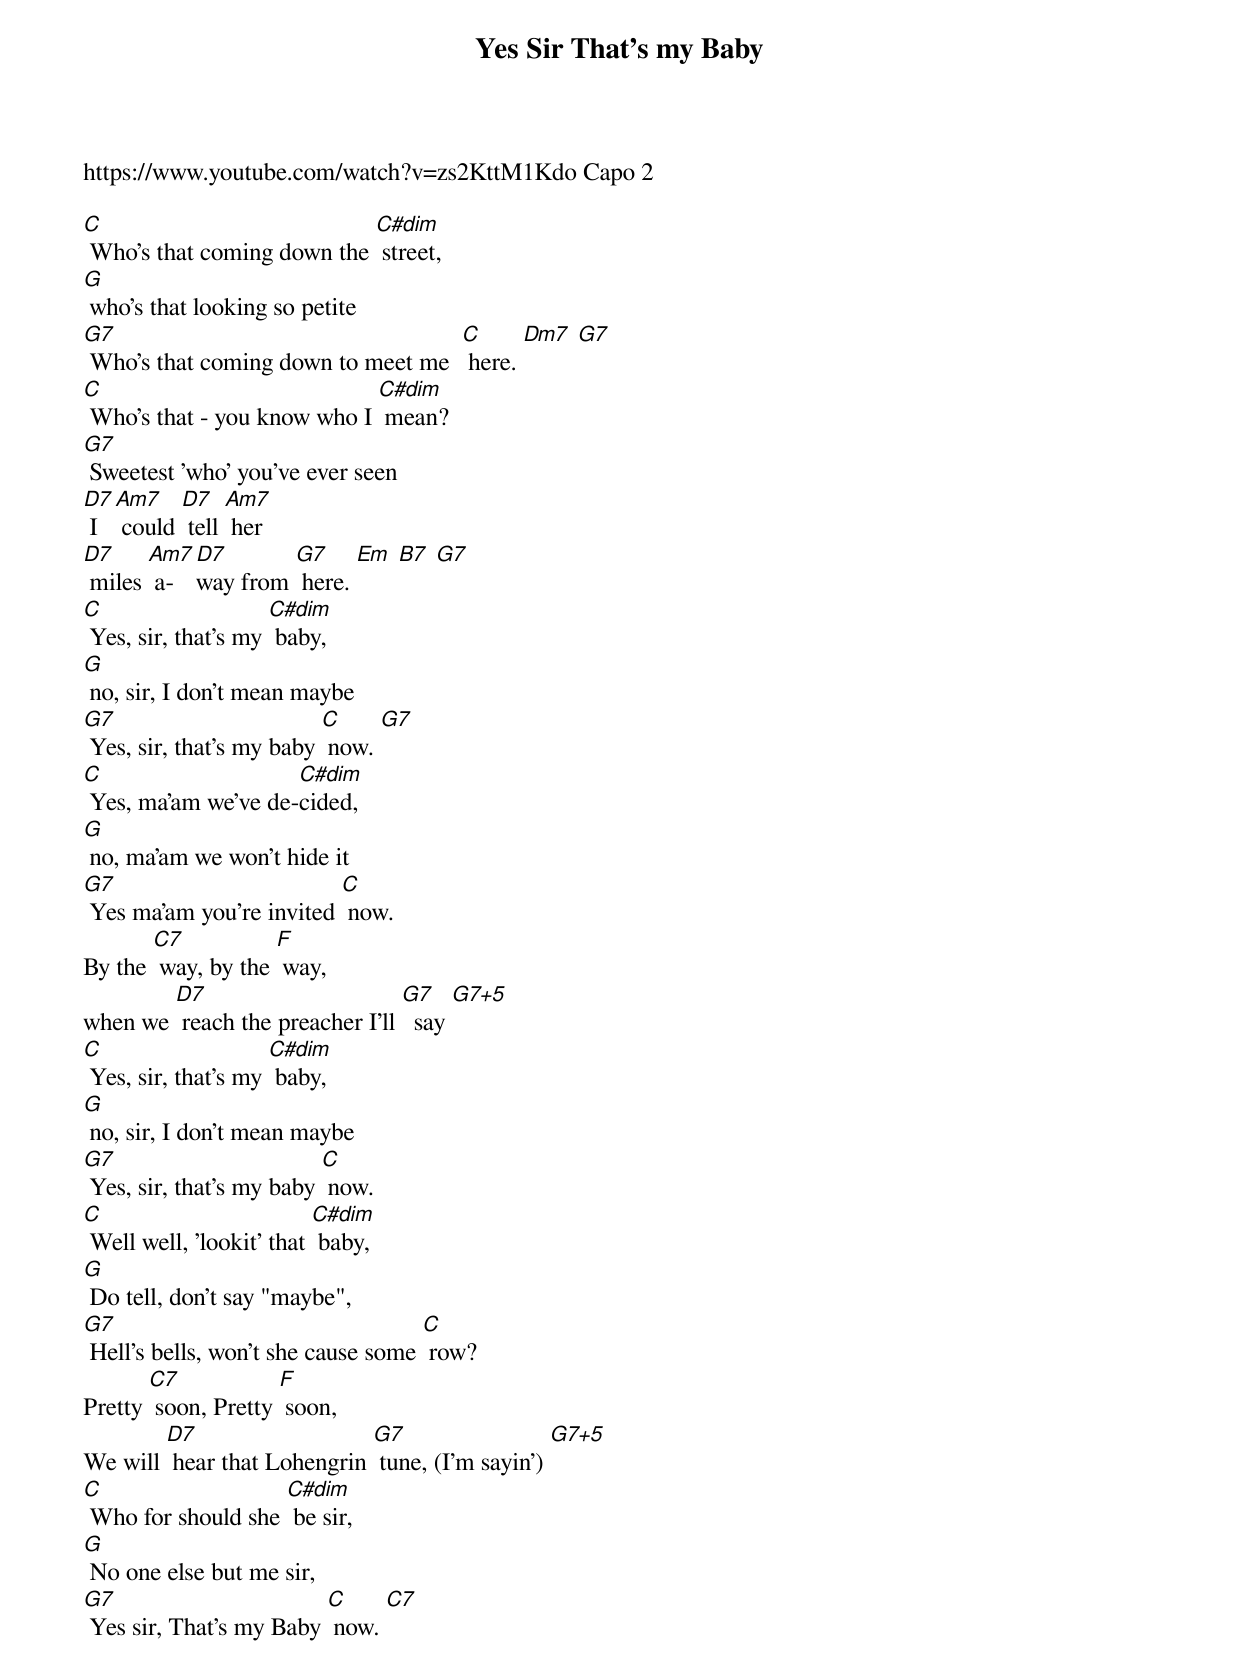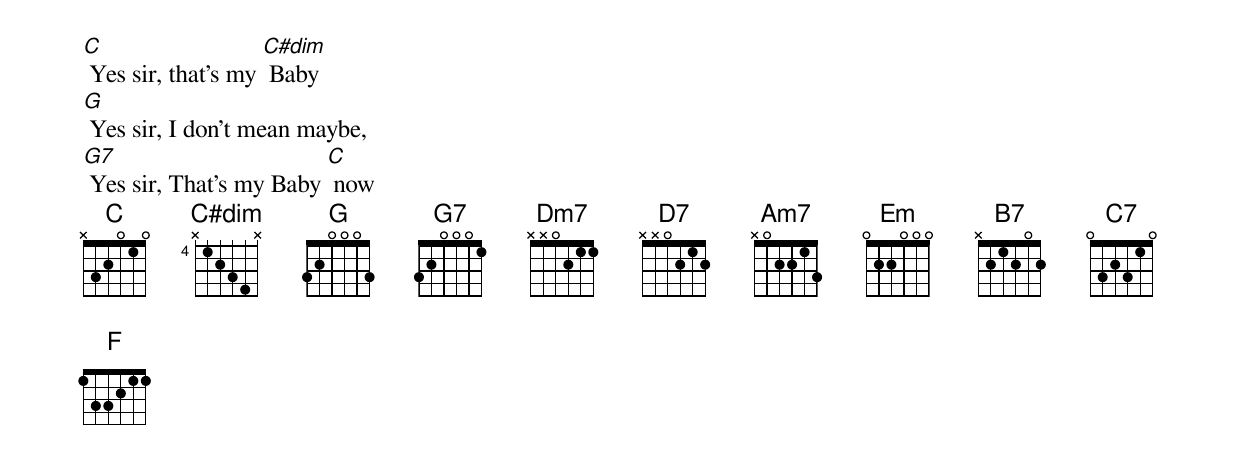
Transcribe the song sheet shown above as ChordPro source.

{t: Yes Sir That's my Baby }
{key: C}
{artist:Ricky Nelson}
https://www.youtube.com/watch?v=zs2KttM1Kdo Capo 2

[C] Who's that coming down the [C#dim] street,
[G] who's that looking so petite
[G7] Who's that coming down to meet me  [C] here. [Dm7] [G7]
{c: }
[C] Who's that - you know who I [C#dim] mean?
[G7] Sweetest 'who' you've ever seen
[D7] I [Am7] could [D7] tell [Am7] her
[D7] miles [Am7] a-[D7]way from [G7] here. [Em] [B7] [G7]
{c: }
[C] Yes, sir, that's my [C#dim] baby,
[G] no, sir, I don't mean maybe
[G7] Yes, sir, that's my baby [C] now. [G7]
{c: }
[C] Yes, ma'am we've de-[C#dim]cided,
[G] no, ma'am we won't hide it
[G7] Yes ma'am you're invited [C] now.
{c: }
By the [C7] way, by the [F] way,
when we [D7] reach the preacher I'll [G7]  say [G7+5]
{c: }
[C] Yes, sir, that's my [C#dim] baby,
[G] no, sir, I don't mean maybe
[G7] Yes, sir, that's my baby [C] now.
{c: }
[C] Well well, 'lookit' that [C#dim] baby,
[G] Do tell, don't say "maybe",
[G7] Hell's bells, won't she cause some [C] row?
{c: }
Pretty [C7] soon, Pretty [F] soon,
We will [D7] hear that Lohengrin [G7] tune, (I'm sayin') [G7+5]
{c: }
[C] Who for should she [C#dim] be sir,
[G] No one else but me sir,
[G7] Yes sir, That's my Baby [C] now. [C7]
{c: }
[C] Yes sir, that's my [C#dim] Baby
[G] Yes sir, I don't mean maybe,
[G7] Yes sir, That's my Baby [C] now
